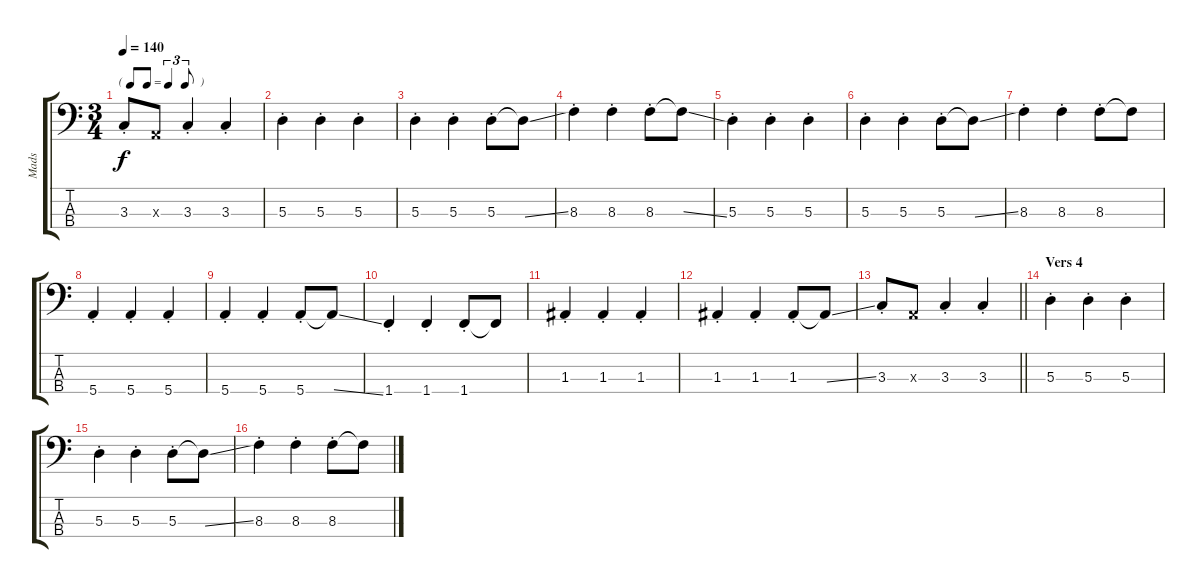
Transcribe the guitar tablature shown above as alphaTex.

\track ("Mads " "Mads ") {instrument electricbassfinger}
\staff {score tabs}
\tuning (G2 D2 A1 E1) {hide}
\ts (3 4)
\tf triplet8th
\tempo 140
\clef f4
\ks c
3.3{st}.8{dy f} 0.3{x}.8 3.3{st}.4 3.3{st}.4 |
5.3{st}.4 5.3{st}.4 5.3{st}.4 |
5.3{st}.4 5.3{st}.4 5.3{st}.8 5.3{ss t}.8 |
8.3{st}.4 8.3{st}.4 8.3{st}.8 8.3{ss t}.8 |
5.3{st}.4 5.3{st}.4 5.3{st}.4 |
5.3{st}.4 5.3{st}.4 5.3{st}.8 5.3{ss t}.8 |
8.3{st}.4 8.3{st}.4 8.3{st}.8 8.3{t}.8 |
5.4{st}.4 5.4{st}.4 5.4{st}.4 |
5.4{st}.4 5.4{st}.4 5.4{st}.8 5.4{ss t}.8 |
1.4{st}.4 1.4{st}.4 1.4{st}.8 1.4{t}.8 |
1.3{st}.4 1.3{st}.4 1.3{st}.4 |
1.3{st}.4 1.3{st}.4 1.3{st}.8 1.3{ss t}.8 |
\barLineRight lightlight
3.3{st}.8 0.3{x}.8 3.3{st}.4 3.3{st}.4 |
\section ("" "Vers 4")
5.3{st}.4 5.3{st}.4 5.3{st}.4 |
5.3{st}.4 5.3{st}.4 5.3{st}.8 5.3{ss t}.8 |
8.3{st}.4 8.3{st}.4 8.3{st}.8 8.3{ss t}.8
